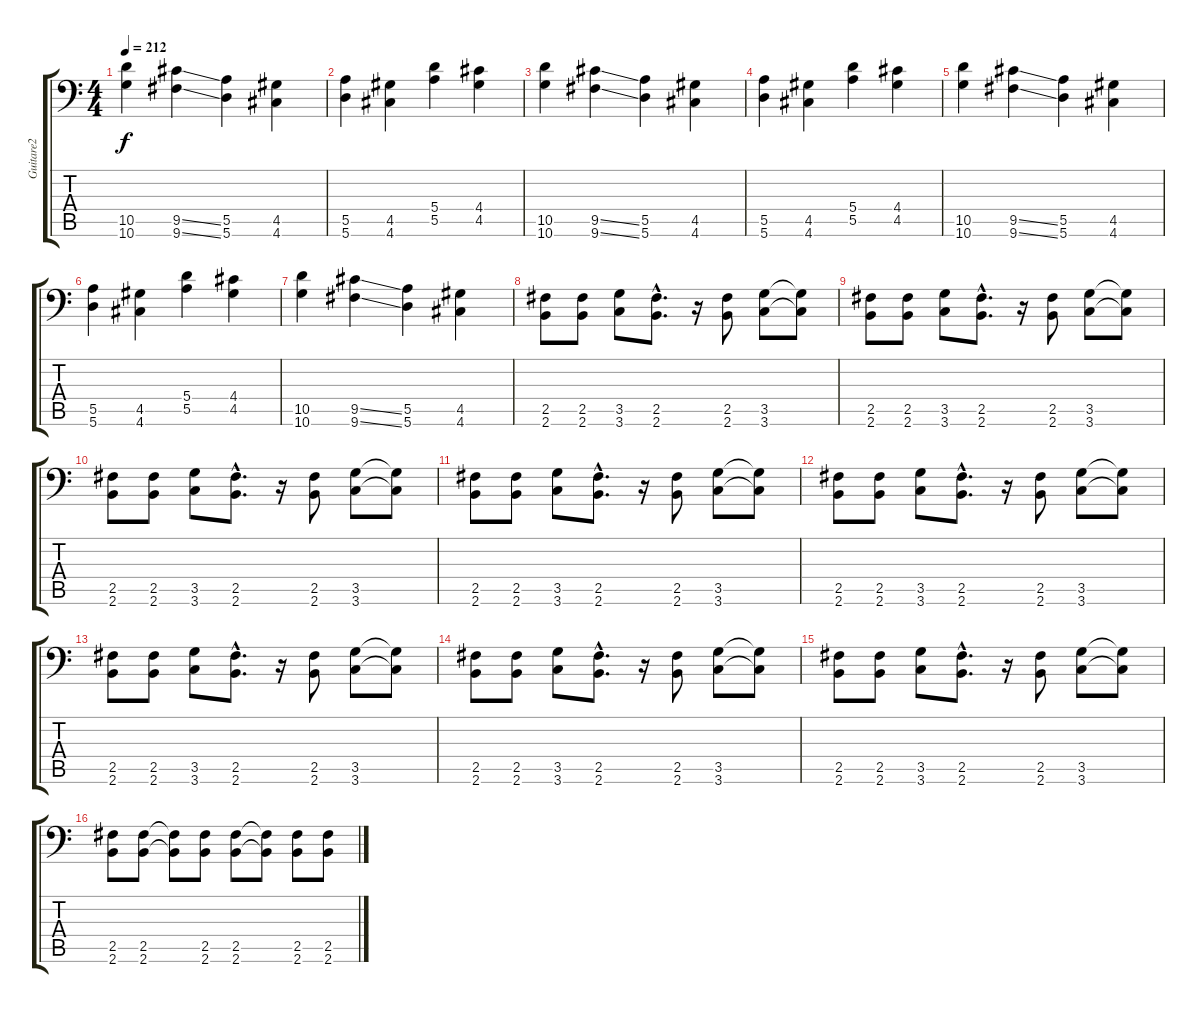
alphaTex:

\track ("Guitare2" "Guitare2") {instrument distortionguitar}
\staff {score tabs}
\tuning (E4 B3 G3 A2 E2 A1) {hide}
\ts (4 4)
\tempo 212
\clef f4
\ks c
(10.5 10.6).4{dy f} (9.5{ss} 9.6{ss}).4 (5.5 5.6).4 (4.5 4.6).4 |
(5.5 5.6).4 (4.5 4.6).4 (5.4 5.5).4 (4.4 4.5).4 |
(10.5 10.6).4 (9.5{ss} 9.6{ss}).4 (5.5 5.6).4 (4.5 4.6).4 |
(5.5 5.6).4 (4.5 4.6).4 (5.4 5.5).4 (4.4 4.5).4 |
(10.5 10.6).4 (9.5{ss} 9.6{ss}).4 (5.5 5.6).4 (4.5 4.6).4 |
(5.5 5.6).4 (4.5 4.6).4 (5.4 5.5).4 (4.4 4.5).4 |
(10.5 10.6).4 (9.5{ss} 9.6{ss}).4 (5.5 5.6).4 (4.5 4.6).4 |
(2.5 2.6).8 (2.5 2.6).8 (3.5 3.6).8 (2.5{hac} 2.6{hac}).8{d} r.16 (2.5 2.6).8 (3.5 3.6).8 (3.5{t} 3.6{t}).8 |
(2.5 2.6).8 (2.5 2.6).8 (3.5 3.6).8 (2.5{hac} 2.6{hac}).8{d} r.16 (2.5 2.6).8 (3.5 3.6).8 (3.5{t} 3.6{t}).8 |
(2.5 2.6).8 (2.5 2.6).8 (3.5 3.6).8 (2.5{hac} 2.6{hac}).8{d} r.16 (2.5 2.6).8 (3.5 3.6).8 (3.5{t} 3.6{t}).8 |
(2.5 2.6).8 (2.5 2.6).8 (3.5 3.6).8 (2.5{hac} 2.6{hac}).8{d} r.16 (2.5 2.6).8 (3.5 3.6).8 (3.5{t} 3.6{t}).8 |
(2.5 2.6).8 (2.5 2.6).8 (3.5 3.6).8 (2.5{hac} 2.6{hac}).8{d} r.16 (2.5 2.6).8 (3.5 3.6).8 (3.5{t} 3.6{t}).8 |
(2.5 2.6).8 (2.5 2.6).8 (3.5 3.6).8 (2.5{hac} 2.6{hac}).8{d} r.16 (2.5 2.6).8 (3.5 3.6).8 (3.5{t} 3.6{t}).8 |
(2.5 2.6).8 (2.5 2.6).8 (3.5 3.6).8 (2.5{hac} 2.6{hac}).8{d} r.16 (2.5 2.6).8 (3.5 3.6).8 (3.5{t} 3.6{t}).8 |
(2.5 2.6).8 (2.5 2.6).8 (3.5 3.6).8 (2.5{hac} 2.6{hac}).8{d} r.16 (2.5 2.6).8 (3.5 3.6).8 (3.5{t} 3.6{t}).8 |
(2.5 2.6).8 (2.5 2.6).8 (2.5{t} 2.6{t}).8 (2.5 2.6).8 (2.5 2.6).8 (2.5{t} 2.6{t}).8 (2.5 2.6).8 (2.5 2.6).8
